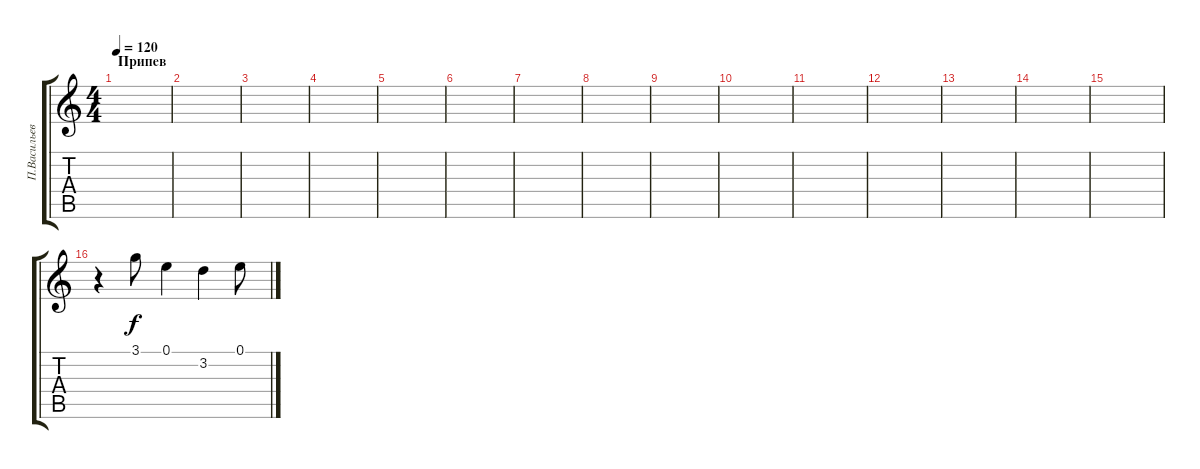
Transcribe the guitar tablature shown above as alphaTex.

\track ("П.Васильев" "П.Васильев") {instrument distortionguitar}
\staff {score tabs}
\tuning (E4 B3 G3 D3 A2 E2) {hide}
\ts (4 4)
\section ("" "Припев")
\tempo 120
\clef g2
\ks c
|
|
|
|
|
|
|
|
|
|
|
|
|
|
|
r.4 3.1.8 0.1.4 3.2.4 0.1.8
